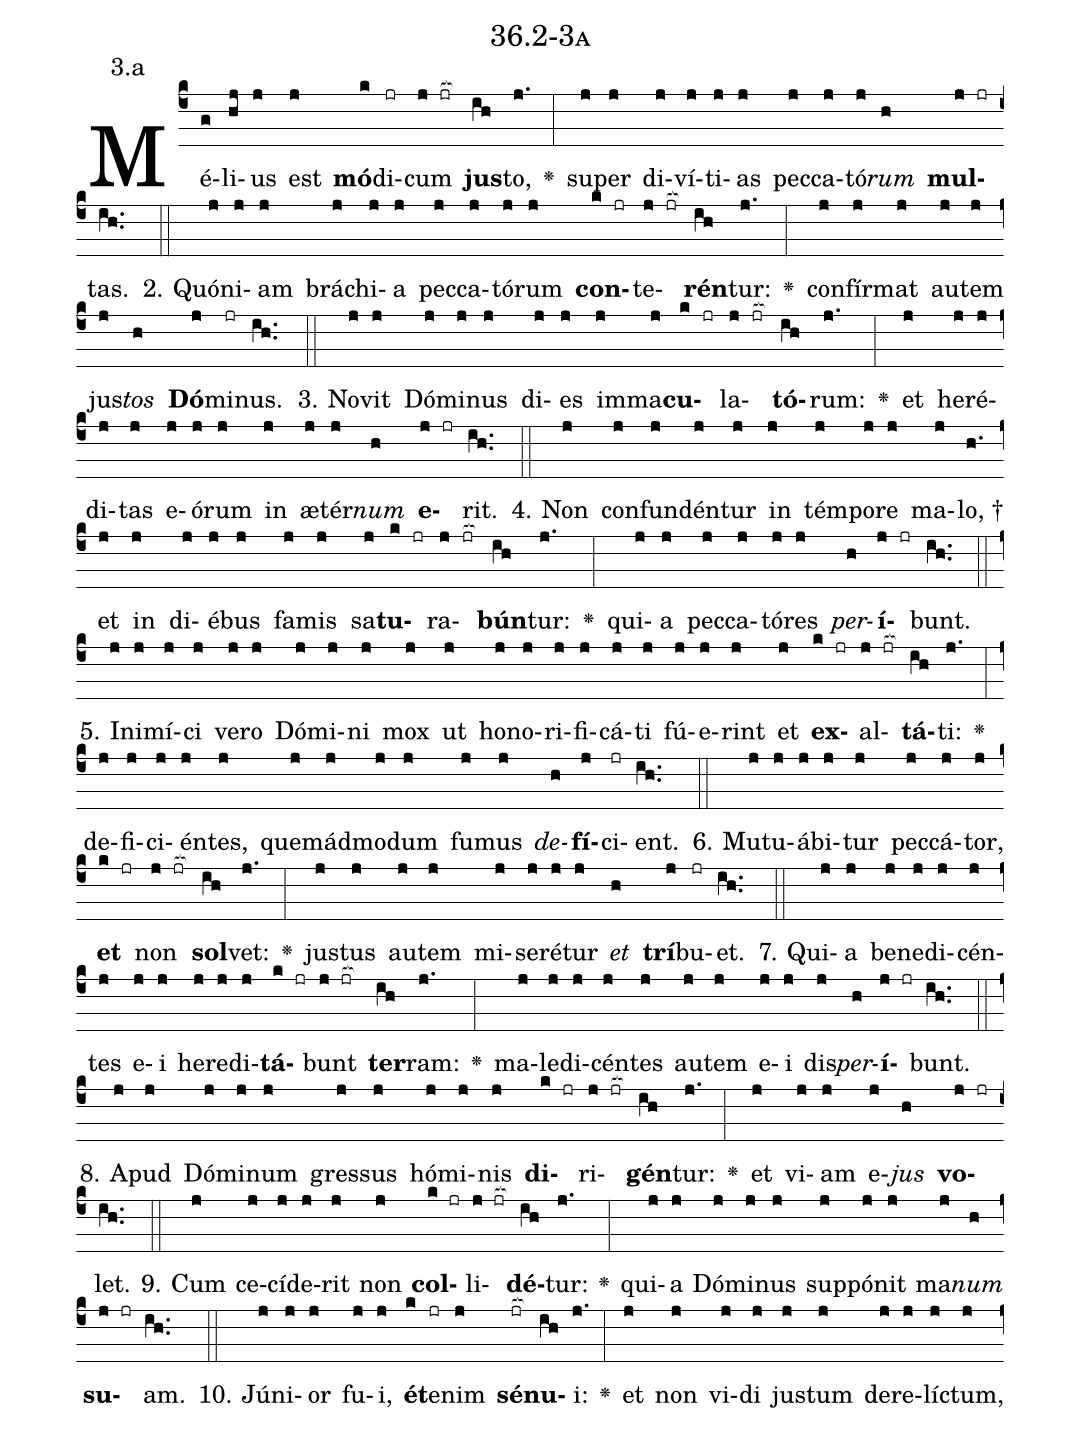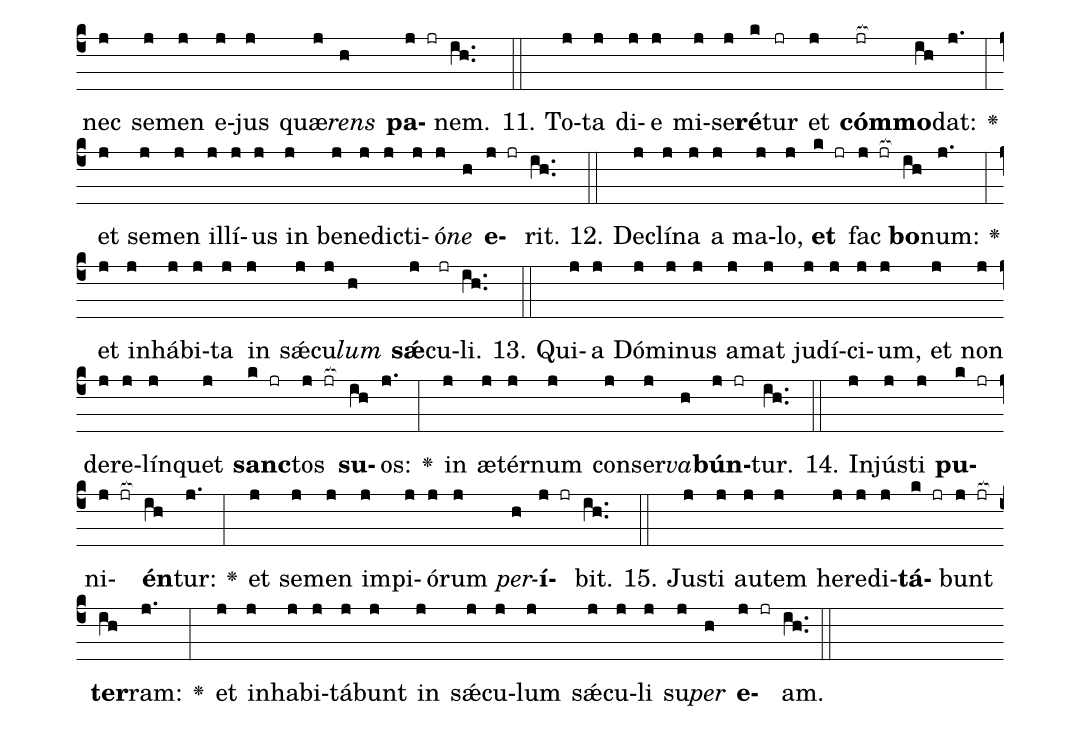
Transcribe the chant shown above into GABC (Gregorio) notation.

name: 36.2-3a;
annotation: 3.a;
%%
(c4)Mé(g)li(hj)us(j) est(j) <b>mó</b>(k)di(jr)cum(j jr[ocb:1{]) <b>jus</b>(ih[ocb:0}])to,(j.) <v>\greheightstar</v>(:) su(j)per(j) di(j)ví(j)ti(j)as(j) pec(j)ca(j)tó(j)<i>rum</i>(h) <b>mul</b>(j jr)tas.(ih..) (::)
2. Quón(j)i(j)am(j) brá(j)chi(j)a(j) pec(j)ca(j)tó(j)rum(j) <b>con</b>(k jr)te(j jr[ocb:1{])<b>rén</b>(ih[ocb:0}])tur:(j.) <v>\greheightstar</v>(:) con(j)fír(j)mat(j) au(j)tem(j) jus(j)<i>tos</i>(h) <b>Dó</b>(j)mi(jr)nus.(ih..) (::)
3. No(j)vit(j) Dó(j)mi(j)nus(j) di(j)es(j) im(j)ma(j)<b>cu</b>(k jr)la(j jr[ocb:1{])<b>tó</b>(ih[ocb:0}])rum:(j.) <v>\greheightstar</v>(:) et(j) he(j)ré(j)di(j)tas(j) e(j)ó(j)rum(j) in(j) æ(j)tér(j)<i>num</i>(h) <b>e</b>(j jr)rit.(ih..) (::)
4. Non(j) con(j)fun(j)dén(j)tur(j) in(j) tém(j)po(j)re(j) ma(j)lo, †(h.) et(j) in(j) di(j)é(j)bus(j) fa(j)mis(j) sa(j)<b>tu</b>(k jr)ra(j jr[ocb:1{])<b>bún</b>(ih[ocb:0}])tur:(j.) <v>\greheightstar</v>(:) qui(j)a(j) pec(j)ca(j)tó(j)res(j) <i>per</i>(h)<b>í</b>(j jr)bunt.(ih..) (::)
5. In(j)i(j)mí(j)ci(j) ve(j)ro(j) Dó(j)mi(j)ni(j) mox(j) ut(j) ho(j)no(j)ri(j)fi(j)cá(j)ti(j) fú(j)e(j)rint(j) et(j) <b>ex</b>(k jr)al(j jr[ocb:1{])<b>tá</b>(ih[ocb:0}])ti:(j.) <v>\greheightstar</v>(:) de(j)fi(j)ci(j)én(j)tes,(j) quem(j)ád(j)mo(j)dum(j) fu(j)mus(j) <i>de</i>(h)<b>fí</b>(j)ci(jr)ent.(ih..) (::)
6. Mu(j)tu(j)á(j)bi(j)tur(j) pec(j)cá(j)tor,(j) <b>et</b>(k jr) non(j jr[ocb:1{]) <b>sol</b>(ih[ocb:0}])vet:(j.) <v>\greheightstar</v>(:) jus(j)tus(j) au(j)tem(j) mi(j)se(j)ré(j)tur(j) <i>et</i>(h) <b>trí</b>(j)bu(jr)et.(ih..) (::)
7. Qui(j)a(j) be(j)ne(j)di(j)cén(j)tes(j) e(j)i(j) he(j)re(j)di(j)<b>tá</b>(k jr)bunt(j jr[ocb:1{]) <b>ter</b>(ih[ocb:0}])ram:(j.) <v>\greheightstar</v>(:) ma(j)le(j)di(j)cén(j)tes(j) au(j)tem(j) e(j)i(j) dis(j)<i>per</i>(h)<b>í</b>(j jr)bunt.(ih..) (::)
8. A(j)pud(j) Dó(j)mi(j)num(j) gres(j)sus(j) hó(j)mi(j)nis(j) <b>di</b>(k jr)ri(j jr[ocb:1{])<b>gén</b>(ih[ocb:0}])tur:(j.) <v>\greheightstar</v>(:) et(j) vi(j)am(j) e(j)<i>jus</i>(h) <b>vo</b>(j jr)let.(ih..) (::)
9. Cum(j) ce(j)cí(j)de(j)rit(j) non(j) <b>col</b>(k jr)li(j jr[ocb:1{])<b>dé</b>(ih[ocb:0}])tur:(j.) <v>\greheightstar</v>(:) qui(j)a(j) Dó(j)mi(j)nus(j) sup(j)pó(j)nit(j) ma(j)<i>num</i>(h) <b>su</b>(j jr)am.(ih..) (::)
10. Jú(j)ni(j)or(j) fu(j)i,(j) <b>ét</b>(k)e(jr)nim(j) <b>sé</b>(jr[ocb:1{])<b>nu</b>(ih[ocb:0}])i:(j.) <v>\greheightstar</v>(:) et(j) non(j) vi(j)di(j) jus(j)tum(j) de(j)re(j)líc(j)tum,(j) nec(j) se(j)men(j) e(j)jus(j) quæ(j)<i>rens</i>(h) <b>pa</b>(j jr)nem.(ih..) (::)
11. To(j)ta(j) di(j)e(j) mi(j)se(j)<b>ré</b>(k)tur(jr) et(j) <b>cóm</b>(jr[ocb:1{])<b>mo</b>(ih[ocb:0}])dat:(j.) <v>\greheightstar</v>(:) et(j) se(j)men(j) il(j)lí(j)us(j) in(j) be(j)ne(j)dic(j)ti(j)ó(j)<i>ne</i>(h) <b>e</b>(j jr)rit.(ih..) (::)
12. De(j)clí(j)na(j) a(j) ma(j)lo,(j) <b>et</b>(k jr) fac(j jr[ocb:1{]) <b>bo</b>(ih[ocb:0}])num:(j.) <v>\greheightstar</v>(:) et(j) in(j)há(j)bi(j)ta(j) in(j) sǽ(j)cu(j)<i>lum</i>(h) <b>sǽ</b>(j)cu(jr)li.(ih..) (::)
13. Qui(j)a(j) Dó(j)mi(j)nus(j) a(j)mat(j) ju(j)dí(j)ci(j)um,(j) et(j) non(j) de(j)re(j)lín(j)quet(j) <b>sanc</b>(k jr)tos(j jr[ocb:1{]) <b>su</b>(ih[ocb:0}])os:(j.) <v>\greheightstar</v>(:) in(j) æ(j)tér(j)num(j) con(j)ser(j)<i>va</i>(h)<b>bún</b>(j jr)tur.(ih..) (::)
14. In(j)jús(j)ti(j) <b>pu</b>(k jr)ni(j jr[ocb:1{])<b>én</b>(ih[ocb:0}])tur:(j.) <v>\greheightstar</v>(:) et(j) se(j)men(j) im(j)pi(j)ó(j)rum(j) <i>per</i>(h)<b>í</b>(j jr)bit.(ih..) (::)
15. Jus(j)ti(j) au(j)tem(j) he(j)re(j)di(j)<b>tá</b>(k jr)bunt(j jr[ocb:1{]) <b>ter</b>(ih[ocb:0}])ram:(j.) <v>\greheightstar</v>(:) et(j) in(j)ha(j)bi(j)tá(j)bunt(j) in(j) sǽ(j)cu(j)lum(j) sǽ(j)cu(j)li(j) su(j)<i>per</i>(h) <b>e</b>(j jr)am.(ih..) (::)
